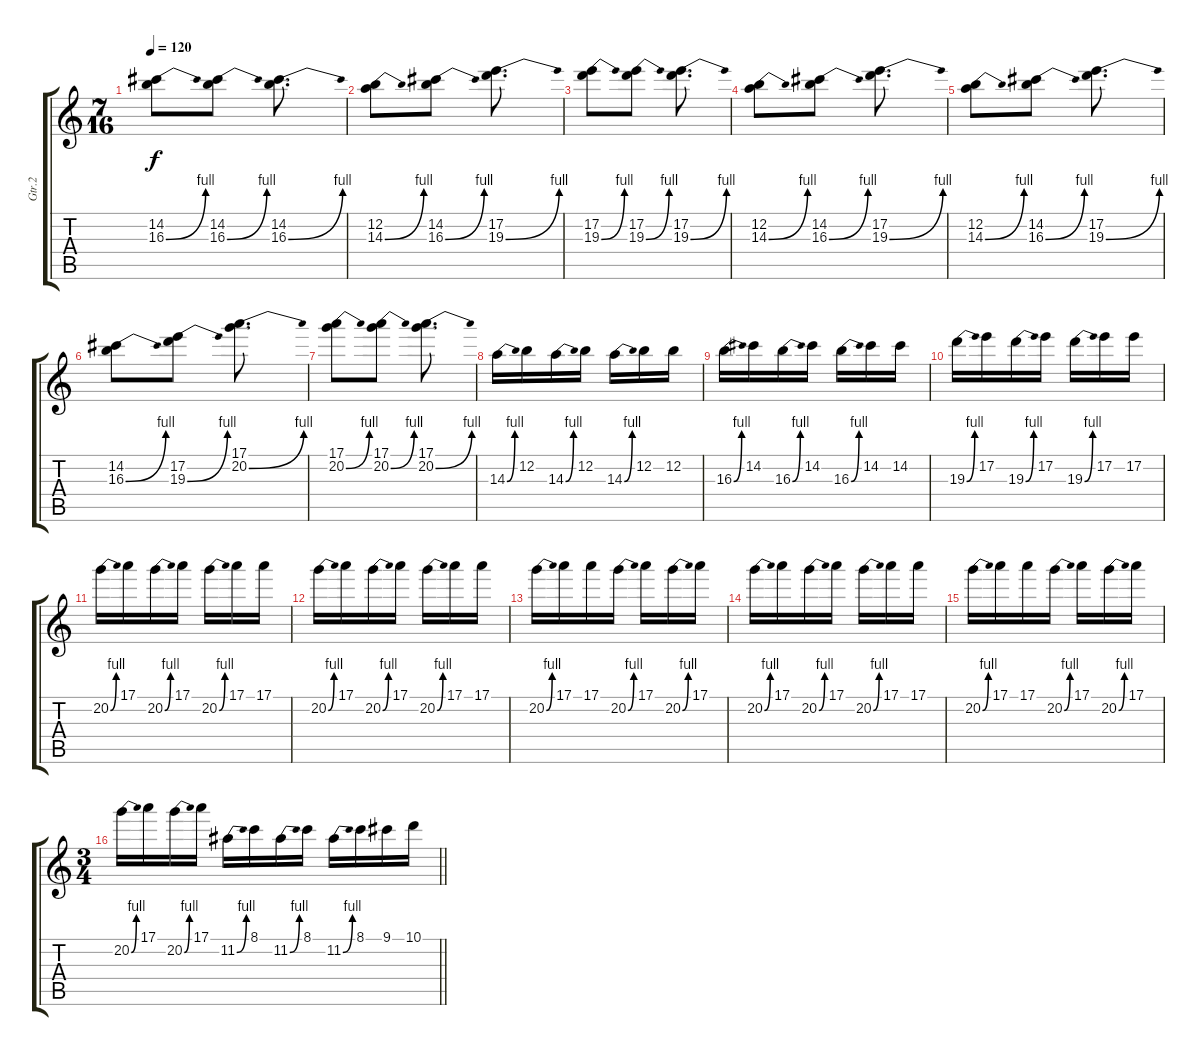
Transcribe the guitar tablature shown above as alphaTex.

\track ("Gtr.2" "Gtr.2") {instrument distortionguitar}
\staff {score tabs}
\tuning (E4 B3 G3 D3 A2 E2) {hide}
\ts (7 16)
\tempo 120
\clef g2
\ks c
(14.2 16.3{be (bend 0 0 60 4)}).8{dy f} (14.2 16.3{be (bend 0 0 60 4)}).8 (14.2 16.3{be (bend 0 0 60 4)}).8{d} |
(12.2 14.3{be (bend 0 0 60 4)}).8 (14.2 16.3{be (bend 0 0 60 4)}).8 (17.2 19.3{be (bend 0 0 60 4)}).8{d} |
(17.2 19.3{be (bend 0 0 60 4)}).8 (17.2 19.3{be (bend 0 0 60 4)}).8 (17.2 19.3{be (bend 0 0 60 4)}).8{d} |
(12.2 14.3{be (bend 0 0 60 4)}).8 (14.2 16.3{be (bend 0 0 60 4)}).8 (17.2 19.3{be (bend 0 0 60 4)}).8{d} |
(12.2 14.3{be (bend 0 0 60 4)}).8 (14.2 16.3{be (bend 0 0 60 4)}).8 (17.2 19.3{be (bend 0 0 60 4)}).8{d} |
(14.2 16.3{be (bend 0 0 60 4)}).8 (17.2 19.3{be (bend 0 0 60 4)}).8 (17.1 20.2{be (bend 0 0 60 4)}).8{d} |
(17.1 20.2{be (bend 0 0 60 4)}).8 (17.1 20.2{be (bend 0 0 60 4)}).8 (17.1 20.2{be (bend 0 0 60 4)}).8{d} |
14.3{be (bend 0 0 60 4)}.16 12.2.16 14.3{be (bend 0 0 60 4)}.16 12.2.16 14.3{be (bend 0 0 60 4)}.16 12.2.16 12.2.16 |
16.3{be (bend 0 0 60 4)}.16 14.2.16 16.3{be (bend 0 0 60 4)}.16 14.2.16 16.3{be (bend 0 0 60 4)}.16 14.2.16 14.2.16 |
19.3{be (bend 0 0 60 4)}.16 17.2.16 19.3{be (bend 0 0 60 4)}.16 17.2.16 19.3{be (bend 0 0 60 4)}.16 17.2.16 17.2.16 |
20.2{be (bend 0 0 60 4)}.16 17.1.16 20.2{be (bend 0 0 60 4)}.16 17.1.16 20.2{be (bend 0 0 60 4)}.16 17.1.16 17.1.16 |
20.2{be (bend 0 0 60 4)}.16 17.1.16 20.2{be (bend 0 0 60 4)}.16 17.1.16 20.2{be (bend 0 0 60 4)}.16 17.1.16 17.1.16 |
20.2{be (bend 0 0 60 4)}.16 17.1.16 17.1.16 20.2{be (bend 0 0 60 4)}.16 17.1.16 20.2{be (bend 0 0 60 4)}.16 17.1.16 |
20.2{be (bend 0 0 60 4)}.16 17.1.16 20.2{be (bend 0 0 60 4)}.16 17.1.16 20.2{be (bend 0 0 60 4)}.16 17.1.16 17.1.16 |
20.2{be (bend 0 0 60 4)}.16 17.1.16 17.1.16 20.2{be (bend 0 0 60 4)}.16 17.1.16 20.2{be (bend 0 0 60 4)}.16 17.1.16 |
\ts (3 4)
\barLineRight lightlight
20.2{be (bend 0 0 60 4)}.16 17.1.16 20.2{be (bend 0 0 60 4)}.16 17.1.16 11.2{be (bend 0 0 60 4)}.16 8.1.16 11.2{be (bend 0 0 60 4)}.16 8.1.16 11.2{be (bend 0 0 60 4)}.16 8.1.16 9.1.16 10.1.16
